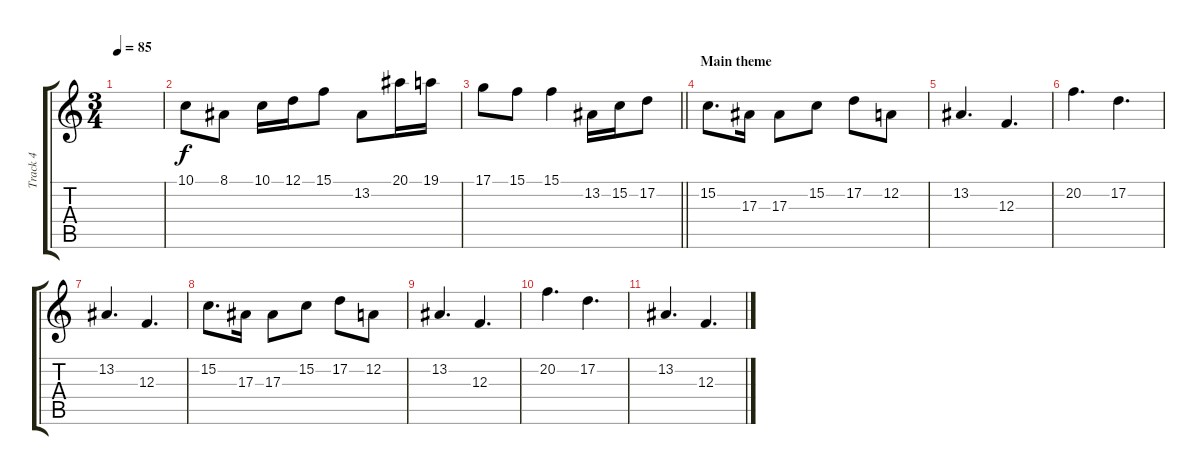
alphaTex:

\track ("Track 4" "Track 4") {instrument ocarina}
\staff {score tabs}
\tuning (D4 A3 F3 C3 G2 D2) {hide}
\ts (3 4)
\tempo 85
\clef g2
\ks c
|
10.1.8 8.1.8 10.1.16 12.1.16 15.1.8 13.2.8 20.1.16 19.1.16 |
\barLineRight lightlight
17.1.8 15.1.8 15.1.4 13.2.16 15.2.16 17.2.8 |
\section ("" "Main theme")
15.2.8{d} 17.3.16 17.3.8 15.2.8 17.2.8 12.2.8 |
13.2.4{d} 12.3.4{d} |
20.2.4{d} 17.2.4{d} |
13.2.4{d} 12.3.4{d} |
15.2.8{d} 17.3.16 17.3.8 15.2.8 17.2.8 12.2.8 |
13.2.4{d} 12.3.4{d} |
20.2.4{d} 17.2.4{d} |
13.2.4{d} 12.3.4{d}
